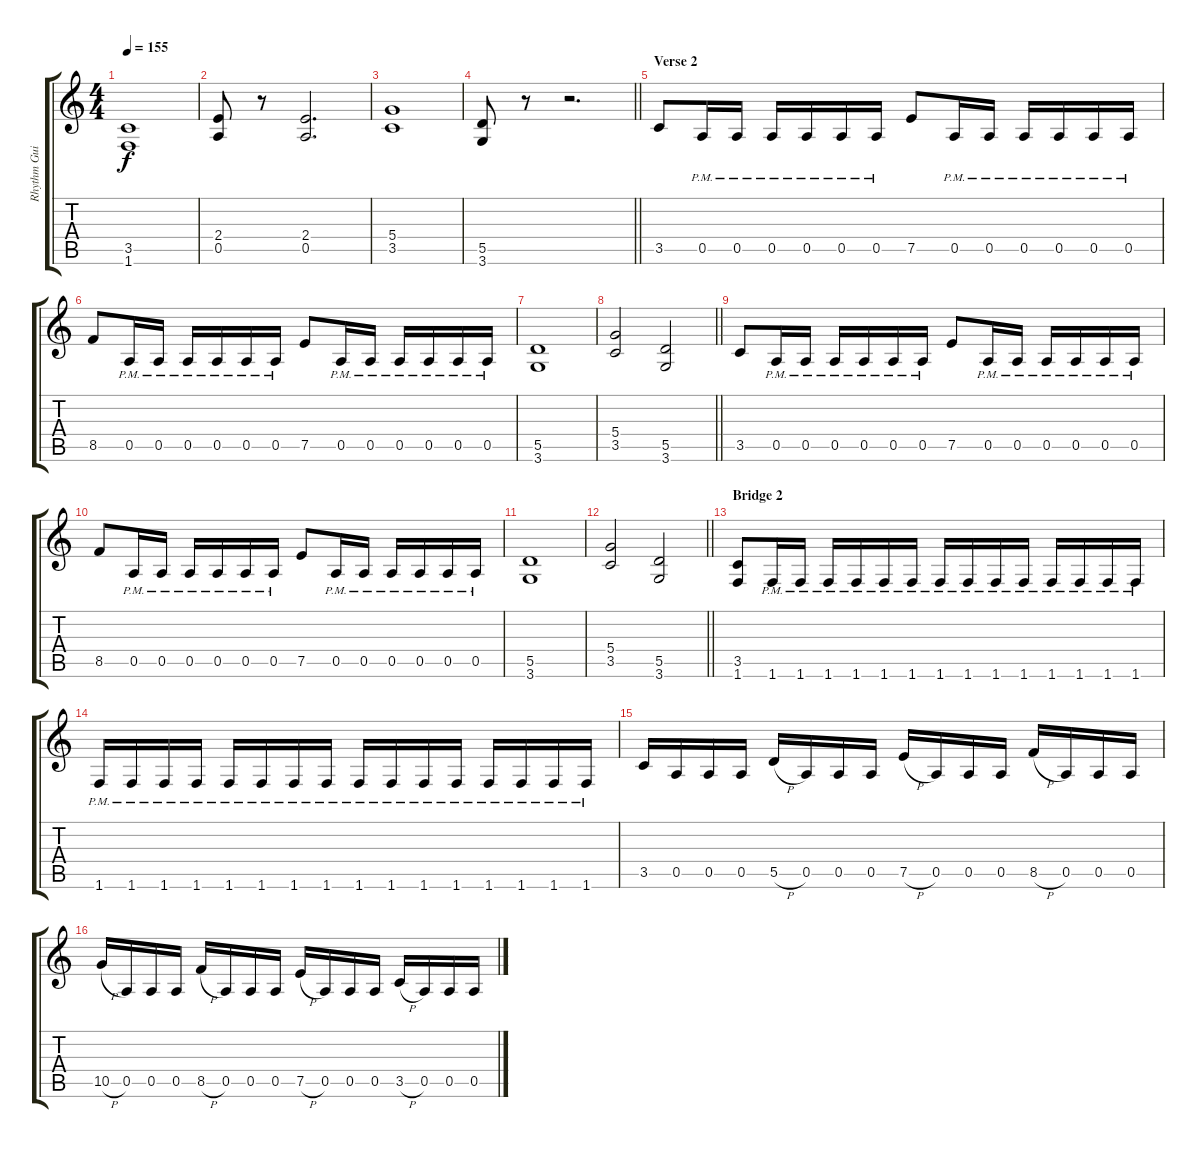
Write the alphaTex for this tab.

\track ("Rhythm Guitar 2: Niklas Dahlin" "Rhythm Gui") {instrument distortionguitar}
\staff {score tabs}
\tuning (E4 B3 G3 D3 A2 E2) {hide}
\ts (4 4)
\tempo 155
\clef g2
\ks aminor
(3.5 1.6).1{dy f} |
(2.4 0.5).8 r.8 (2.4 0.5).2{d} |
(5.4 3.5).1 |
\barLineRight lightlight
(5.5 3.6).8 r.8 r.2{d} |
\section ("" "Verse 2")
3.5.8 0.5{pm}.16 0.5{pm}.16 0.5{pm}.16 0.5{pm}.16 0.5{pm}.16 0.5{pm}.16 7.5.8 0.5{pm}.16 0.5{pm}.16 0.5{pm}.16 0.5{pm}.16 0.5{pm}.16 0.5{pm}.16 |
8.5.8 0.5{pm}.16 0.5{pm}.16 0.5{pm}.16 0.5{pm}.16 0.5{pm}.16 0.5{pm}.16 7.5.8 0.5{pm}.16 0.5{pm}.16 0.5{pm}.16 0.5{pm}.16 0.5{pm}.16 0.5{pm}.16 |
(5.5 3.6).1 |
\barLineRight lightlight
(5.4 3.5).2 (5.5 3.6).2 |
3.5.8 0.5{pm}.16 0.5{pm}.16 0.5{pm}.16 0.5{pm}.16 0.5{pm}.16 0.5{pm}.16 7.5.8 0.5{pm}.16 0.5{pm}.16 0.5{pm}.16 0.5{pm}.16 0.5{pm}.16 0.5{pm}.16 |
8.5.8 0.5{pm}.16 0.5{pm}.16 0.5{pm}.16 0.5{pm}.16 0.5{pm}.16 0.5{pm}.16 7.5.8 0.5{pm}.16 0.5{pm}.16 0.5{pm}.16 0.5{pm}.16 0.5{pm}.16 0.5{pm}.16 |
(5.5 3.6).1 |
\barLineRight lightlight
(5.4 3.5).2 (5.5 3.6).2 |
\section ("" "Bridge 2")
(3.5 1.6).8 1.6{pm}.16 1.6{pm}.16 1.6{pm}.16 1.6{pm}.16 1.6{pm}.16 1.6{pm}.16 1.6{pm}.16 1.6{pm}.16 1.6{pm}.16 1.6{pm}.16 1.6{pm}.16 1.6{pm}.16 1.6{pm}.16 1.6{pm}.16 |
1.6{pm}.16 1.6{pm}.16 1.6{pm}.16 1.6{pm}.16 1.6{pm}.16 1.6{pm}.16 1.6{pm}.16 1.6{pm}.16 1.6{pm}.16 1.6{pm}.16 1.6{pm}.16 1.6{pm}.16 1.6{pm}.16 1.6{pm}.16 1.6{pm}.16 1.6{pm}.16 |
3.5.16 0.5.16 0.5.16 0.5.16 5.5{h}.16 0.5.16 0.5.16 0.5.16 7.5{h}.16 0.5.16 0.5.16 0.5.16 8.5{h}.16 0.5.16 0.5.16 0.5.16 |
10.5{h}.16 0.5.16 0.5.16 0.5.16 8.5{h}.16 0.5.16 0.5.16 0.5.16 7.5{h}.16 0.5.16 0.5.16 0.5.16 3.5{h}.16 0.5.16 0.5.16 0.5.16
